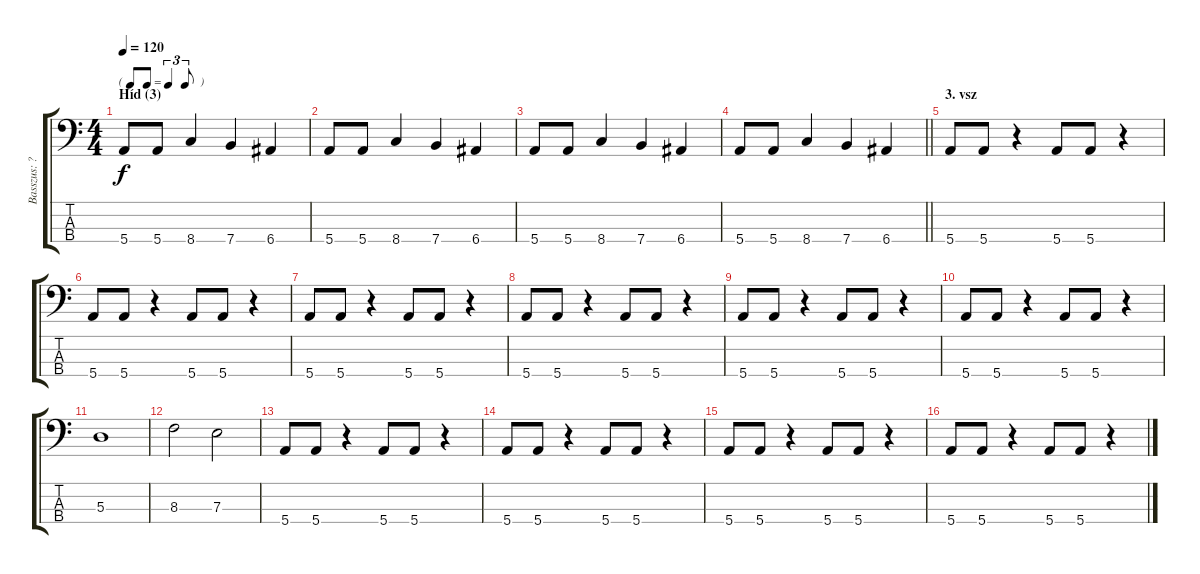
\track ("Basszus: ?" "Basszus: ?") {instrument electricbassfinger}
\staff {score tabs}
\tuning (G2 D2 A1 E1) {hide}
\ts (4 4)
\tf triplet8th
\section ("" "Híd (3)")
\tempo 120
\clef f4
\ks c
5.4.8{dy f} 5.4.8 8.4.4 7.4.4 6.4.4 |
5.4.8 5.4.8 8.4.4 7.4.4 6.4.4 |
5.4.8 5.4.8 8.4.4 7.4.4 6.4.4 |
\barLineRight lightlight
5.4.8 5.4.8 8.4.4 7.4.4 6.4.4 |
\section ("" "3. vsz")
5.4.8 5.4.8 r.4 5.4.8 5.4.8 r.4 |
5.4.8 5.4.8 r.4 5.4.8 5.4.8 r.4 |
5.4.8 5.4.8 r.4 5.4.8 5.4.8 r.4 |
5.4.8 5.4.8 r.4 5.4.8 5.4.8 r.4 |
5.4.8 5.4.8 r.4 5.4.8 5.4.8 r.4 |
5.4.8 5.4.8 r.4 5.4.8 5.4.8 r.4 |
5.3.1 |
8.3.2 7.3.2 |
5.4.8 5.4.8 r.4 5.4.8 5.4.8 r.4 |
5.4.8 5.4.8 r.4 5.4.8 5.4.8 r.4 |
5.4.8 5.4.8 r.4 5.4.8 5.4.8 r.4 |
5.4.8 5.4.8 r.4 5.4.8 5.4.8 r.4
